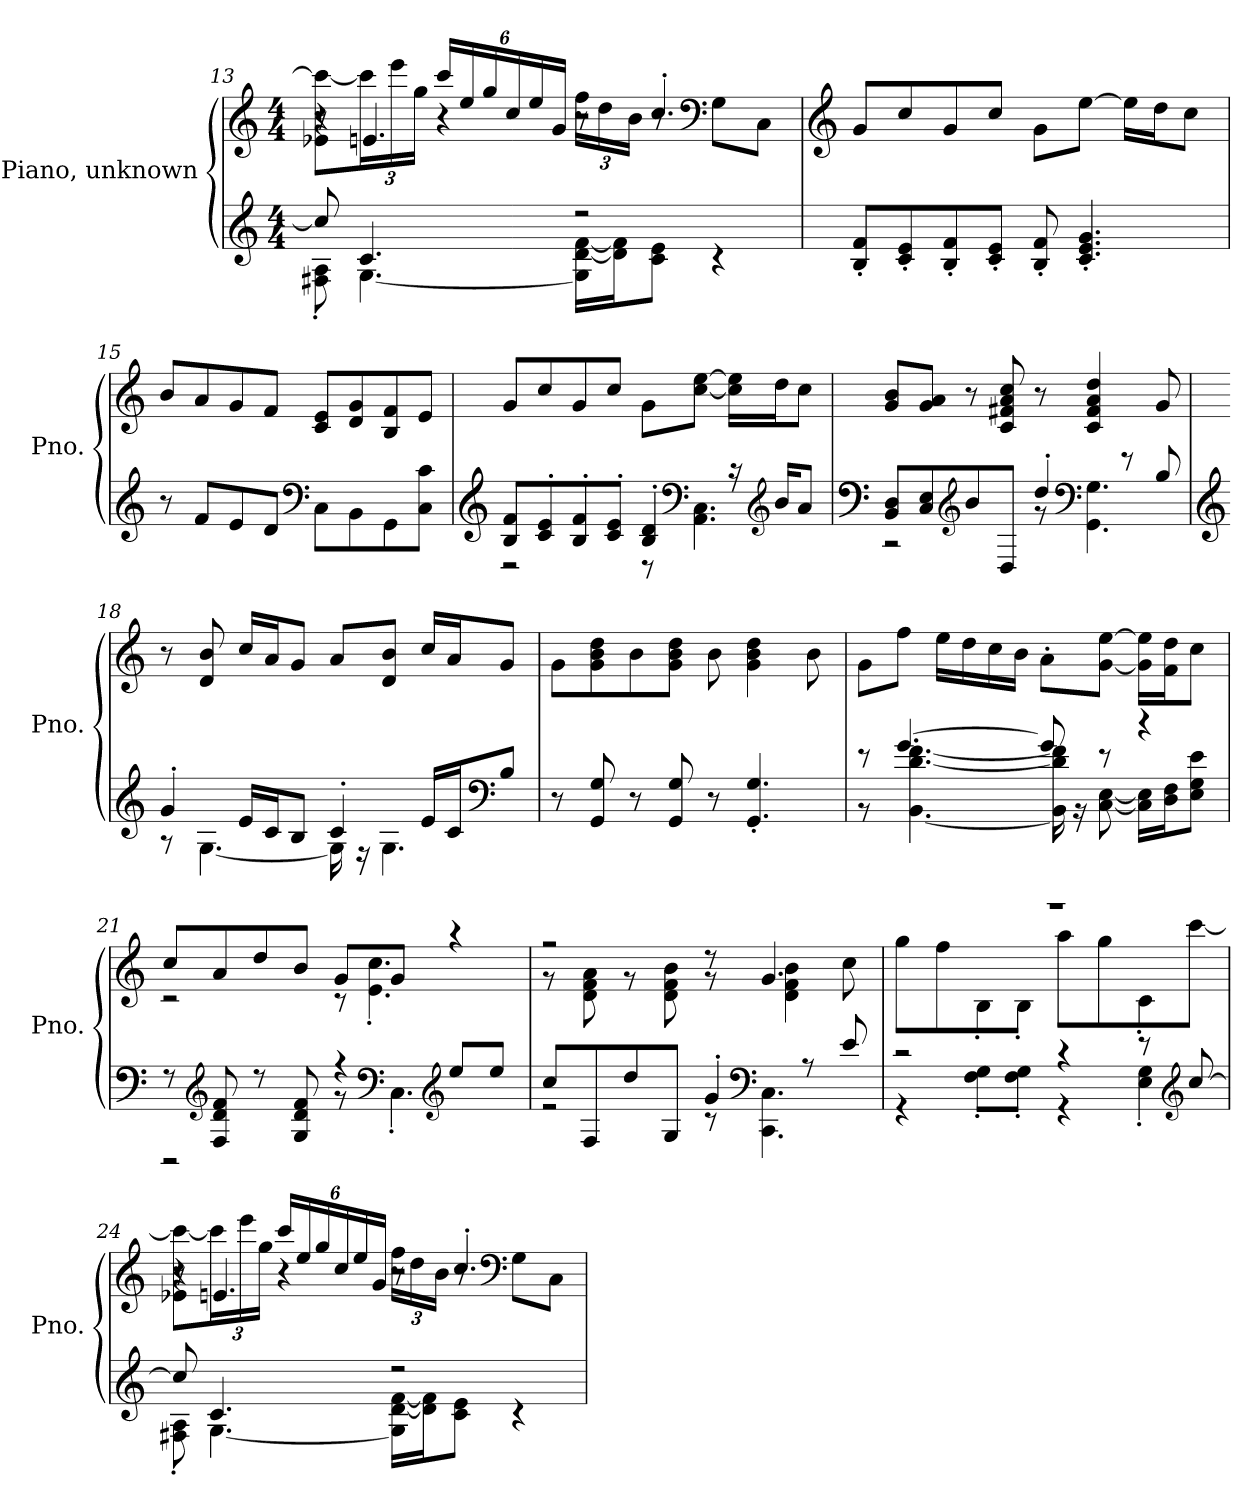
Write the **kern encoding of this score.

**kern	**kern
*part1	*part1
*staff2	*staff1
*I"Piano, unknown	*
*I'Pno.	*
!!LO:LB:g=z
*clefG2	*clefG2
*k[]	*k[]
*M4/4	*M4/4
=13	=13
*^	*^
*	*	*	*^
8cc/]	8F#X\' 8A\'	4r	8e-X\ 8ccc\_L	8r
*	*	*	*Xbrackettup	*
4.c/	[4.G\	.	24ccc\L]	4.en/
.	.	.	24eee\	.
.	.	.	24gg\JJ	.
.	.	24ccc/LL	4r	.
.	.	24ee/	.	.
.	.	24gg/	.	.
.	.	24cc/	.	.
.	.	24ee/	.	.
.	.	24g/JJ	.	.
2r	16G\] [16d\ [16f\LL	8r	24ff\LL	2r
.	.	.	24dd\	.
.	16d\] 16f\]J	.	.	.
.	.	.	24b\JJ	.
.	8c\ 8e\J	4.cc'/	8r	.
*	*	*clefF4	*	*
.	4r	.	8G\L	.
.	.	.	8C\J	.
*v	*v	*	*	*
*	*v	*v	*v
=14	=14
*	*clefG2
8B/' 8f/'L	8g/L
8c/' 8e/'	8cc/
8B/' 8f/'	8g/
8c/' 8e/'J	8cc/J
8B/' 8f/'	8g\L
4.c/' 4.e/' 4.g/'	[8ee\J
.	16ee\LL]
.	16dd\J
.	8cc\J
=15	=15
8r	8b/L
8f/L	8a/
8e/	8g/
8d/J	8f/J
*clefF4	*
8C\L	8c/ 8e/L
8BB\	8d/ 8g/
8GG\	8B/ 8f/
8C\ 8c\J	8e/J
!!LO:LB:g=z
=16	=16
*clefG2	*
*^	*
8B/ 8f/L	2r	8g/L
8c/' 8e/'	.	8cc/
8B/' 8f/'	.	8g/
8c/' 8e/'J	.	8cc/J
4B/' 4d/'	8r	8g\L
*clefF4	*	*
.	4.AA\ 4.C\	[8cc\ [8ee\J
16r	.	16cc\] 16ee\]LL
*clefG2	*	*
16b/KL	.	16dd\J
8a/J	.	8cc\J
=17	=17	=17
*clefF4	*	*
8BB/ 8D/L	2r	8g/ 8b/L
8C/ 8E/	.	8g/ 8a/J
*clefG2	*	*
8b/	.	8r
8D/J	.	8c/ 8f#X/ 8a/ 8cc/
4dd'/	8r	8r
*clefF4	*	*
.	4.GG\ 4.G\	4c/ 4f#/ 4a/ 4dd/
8r	.	.
8B/	.	8g/
!!LO:PB:g=z
=18	=18	=18
*clefG2	*	*
4g'/	8r	8r
.	[4.G\	8d/ 8b/
16e/LL	.	16cc/LL
16c/J	.	16a/J
8B/J	.	8g/J
4c'/	16G\]	8a/L
.	16r	.
.	4.G\	8d/ 8b/J
16e/LL	.	16cc/LL
16c/J	.	16a/J
*clefF4	*	*
8B/J	.	8g/J
*v	*v	*
=19	=19
8r	8g\L
8GG/ 8G/	8g\ 8b\ 8dd\
8r	8b\
8GG/ 8G/	8g\ 8b\ 8dd\J
8r	8b\
4.GG/' 4.G/'	4g\ 4b\ 4dd\
.	8b\
=20	=20
*^	*
8r	8r	8g\L
[4.g/	[4.BB\ [4.d\ [4.f\	8ff\J
.	.	16ee\LL
.	.	16dd\
.	.	16cc\
.	.	16b\JJ
8g/]	16BB\] 16d\] 16f\]	8a'\L
.	16r	.
8r	[8C\ [8E\	[8g\ [8ee\J
4r	16C\] 16E\]LL	16g\] 16ee\]LL
.	16D\ 16F\J	16f\ 16dd\J
.	8E\ 8G\ 8e\J	8cc\J
!!LO:LB:g=z
=21	=21	=21
*	*	*^
8r	2r	8cc/L	2r
*clefG2	*	*	*
8F/ 8d/ 8f/	.	8a/	.
8r	.	8dd/	.
8G/ 8d/ 8f/	.	8b/J	.
4r	8r	8g/L	8r
*clefF4	*	*	*
.	4.C'\	8g/J	4.e\' 4.cc\'
*clefG2	*	*	*
8ee/L	.	4r	.
8ee/J	.	.	.
=22	=22	=22	=22
8cc/L	2r	2r	8r
8F/	.	.	8d\ 8f\ 8a\
8dd/	.	.	8r
8G/J	.	.	8d\ 8f\ 8b\
4g'/	8r	8r	8r
*clefF4	*	*	*
.	4.CC\ 4.C\	4.g/	4d\ 4f\ 4b\
8r	.	.	.
8e/	.	.	8cc\
=23	=23	=23	=23
2r	4r	1r	8gg\L
.	.	.	8ff\
.	8F\' 8G\'L	.	8B'\
.	8F\' 8G\'J	.	8B'\J
4r	4r	.	8aa\L
.	.	.	8gg\
8r	4E\' 4G\'	.	8c'\
*clefG2	*	*	*
[8cc/	.	.	[8ccc\J
!!LO:LB:g=z
=24	=24	=24	=24
*	*	*	*^
8cc/]	8F#X\' 8A\'	4r	8e-X\ 8ccc\_L	8r
4.c/	[4.G\	.	24ccc\L]	4.en/
.	.	.	24eee\	.
.	.	.	24gg\JJ	.
.	.	24ccc/LL	4r	.
.	.	24ee/	.	.
.	.	24gg/	.	.
.	.	24cc/	.	.
.	.	24ee/	.	.
.	.	24g/JJ	.	.
2r	16G\] [16d\ [16f\LL	8r	24ff\LL	2r
.	.	.	24dd\	.
.	16d\] 16f\]J	.	.	.
.	.	.	24b\JJ	.
.	8c\ 8e\J	4.cc'/	8r	.
*	*	*clefF4	*	*
.	4r	.	8G\L	.
.	.	.	8C\J	.
*v	*v	*	*	*
*	*v	*v	*v
=	=
*-	*-
